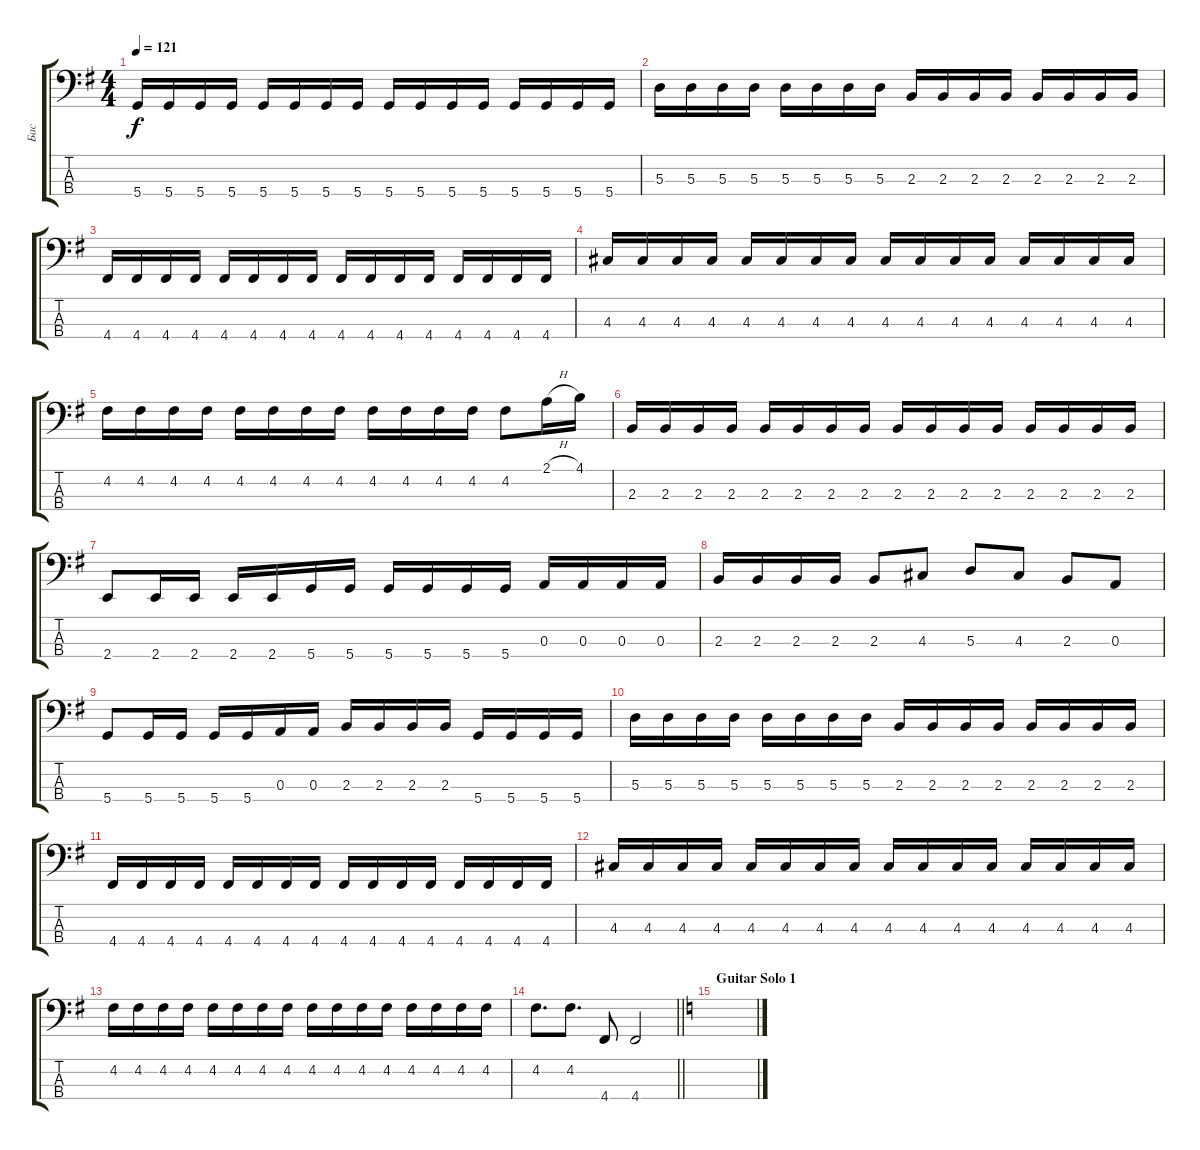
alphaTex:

\track ("Бас" "Бас") {instrument electricbassfinger}
\staff {score tabs}
\tuning (G2 D2 A1 D1) {hide}
\ts (4 4)
\tempo 121
\clef f4
\ks eminor
5.4.16{dy f} 5.4.16 5.4.16 5.4.16 5.4.16 5.4.16 5.4.16 5.4.16 5.4.16 5.4.16 5.4.16 5.4.16 5.4.16 5.4.16 5.4.16 5.4.16 |
5.3.16 5.3.16 5.3.16 5.3.16 5.3.16 5.3.16 5.3.16 5.3.16 2.3.16 2.3.16 2.3.16 2.3.16 2.3.16 2.3.16 2.3.16 2.3.16 |
4.4.16 4.4.16 4.4.16 4.4.16 4.4.16 4.4.16 4.4.16 4.4.16 4.4.16 4.4.16 4.4.16 4.4.16 4.4.16 4.4.16 4.4.16 4.4.16 |
4.3.16 4.3.16 4.3.16 4.3.16 4.3.16 4.3.16 4.3.16 4.3.16 4.3.16 4.3.16 4.3.16 4.3.16 4.3.16 4.3.16 4.3.16 4.3.16 |
4.2.16 4.2.16 4.2.16 4.2.16 4.2.16 4.2.16 4.2.16 4.2.16 4.2.16 4.2.16 4.2.16 4.2.16 4.2.8 2.1{h}.16 4.1.16 |
2.3.16 2.3.16 2.3.16 2.3.16 2.3.16 2.3.16 2.3.16 2.3.16 2.3.16 2.3.16 2.3.16 2.3.16 2.3.16 2.3.16 2.3.16 2.3.16 |
2.4.8 2.4.16 2.4.16 2.4.16 2.4.16 5.4.16 5.4.16 5.4.16 5.4.16 5.4.16 5.4.16 0.3.16 0.3.16 0.3.16 0.3.16 |
2.3.16 2.3.16 2.3.16 2.3.16 2.3.8 4.3.8 5.3.8 4.3.8 2.3.8 0.3.8 |
5.4.8 5.4.16 5.4.16 5.4.16 5.4.16 0.3.16 0.3.16 2.3.16 2.3.16 2.3.16 2.3.16 5.4.16 5.4.16 5.4.16 5.4.16 |
5.3.16 5.3.16 5.3.16 5.3.16 5.3.16 5.3.16 5.3.16 5.3.16 2.3.16 2.3.16 2.3.16 2.3.16 2.3.16 2.3.16 2.3.16 2.3.16 |
4.4.16 4.4.16 4.4.16 4.4.16 4.4.16 4.4.16 4.4.16 4.4.16 4.4.16 4.4.16 4.4.16 4.4.16 4.4.16 4.4.16 4.4.16 4.4.16 |
4.3.16 4.3.16 4.3.16 4.3.16 4.3.16 4.3.16 4.3.16 4.3.16 4.3.16 4.3.16 4.3.16 4.3.16 4.3.16 4.3.16 4.3.16 4.3.16 |
4.2.16 4.2.16 4.2.16 4.2.16 4.2.16 4.2.16 4.2.16 4.2.16 4.2.16 4.2.16 4.2.16 4.2.16 4.2.16 4.2.16 4.2.16 4.2.16 |
\barLineRight lightlight
4.2.8{d} 4.2.8{d} 4.4.8 4.4.2 |
\section ("" "Guitar Solo 1")
\ks aminor
